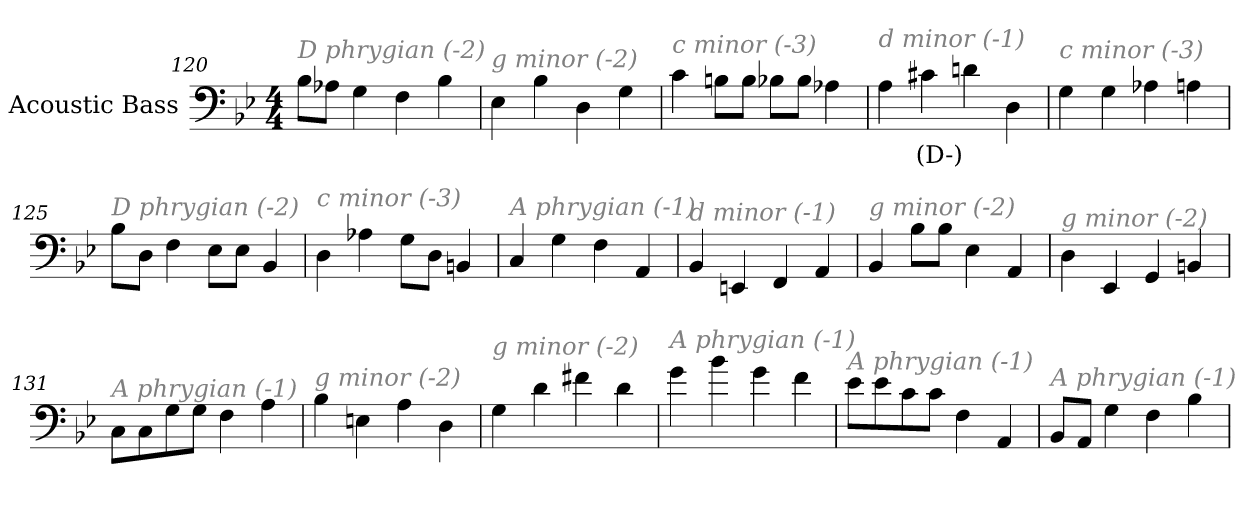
**kern	**text
*part1	*part1
*staff1	*staff1
*I"Acoustic Bass	*
*clefF4	*
*ITrd7c12	*
*k[b-e-]	*
*B-:	*
*M4/4	*
=120	=120
!LO:TX:i:color=#808080:t=D phrygian (-2)	!
8BB-L	.
8AA-XJ	.
4GG	.
4FF	.
4BB-	.
=121	=121
!LO:TX:i:color=#808080:t=g minor (-2)	!
4EE-	.
4BB-	.
4DD	.
4GG	.
=122	=122
!LO:TX:i:color=#808080:t=c minor (-3)	!
4C	.
8BBnL	.
8BBJ	.
8BB-XL	.
8BB-J	.
4AA-X	.
=123	=123
!LO:TX:i:color=#808080:t=d minor (-1)	!
4AA	.
4C#Xi	(D-)
4Dn	.
4DD	.
=124	=124
!LO:TX:i:color=#808080:t=c minor (-3)	!
4GG	.
4GG	.
4AA-X	.
4AAn	.
=125	=125
!LO:TX:i:color=#808080:t=D phrygian (-2)	!
8BB-L	.
8DDJ	.
4FF	.
8EE-L	.
8EE-J	.
4BBB-	.
=126	=126
!LO:TX:i:color=#808080:t=c minor (-3)	!
4DD	.
4AA-X	.
8GGL	.
8DDJ	.
4BBBn	.
=127	=127
!LO:TX:i:color=#808080:t=A phrygian (-1)	!
4CC	.
4GG	.
4FF	.
4AAA	.
=128	=128
!LO:TX:i:color=#808080:t=d minor (-1)	!
4BBB-	.
4EEEn	.
4FFF	.
4AAA	.
=129	=129
!LO:TX:i:color=#808080:t=g minor (-2)	!
4BBB-	.
8BB-L	.
8BB-J	.
4EE-	.
4AAA	.
=130	=130
!LO:TX:i:color=#808080:t=g minor (-2)	!
4DD	.
4EEE-	.
4GGG	.
4BBBn	.
=131	=131
!LO:TX:i:color=#808080:t=A phrygian (-1)	!
8CCL	.
8CC	.
8GG	.
8GGJ	.
4FF	.
4AA	.
=132	=132
!LO:TX:i:color=#808080:t=g minor (-2)	!
4BB-	.
4EEn	.
4AA	.
4DD	.
=133	=133
!LO:TX:i:color=#808080:t=g minor (-2)	!
4GG	.
4D	.
4F#X	.
4D	.
=134	=134
!LO:TX:i:color=#808080:t=A phrygian (-1)	!
4G	.
4B-	.
4G	.
4F	.
=135	=135
!LO:TX:i:color=#808080:t=A phrygian (-1)	!
8E-L	.
8E-	.
8C	.
8CJ	.
4FF	.
4AAA	.
=136	=136
!LO:TX:i:color=#808080:t=A phrygian (-1)	!
8BBB-L	.
8AAAJ	.
4GG	.
4FF	.
4BB-	.
=	=
*-	*-
